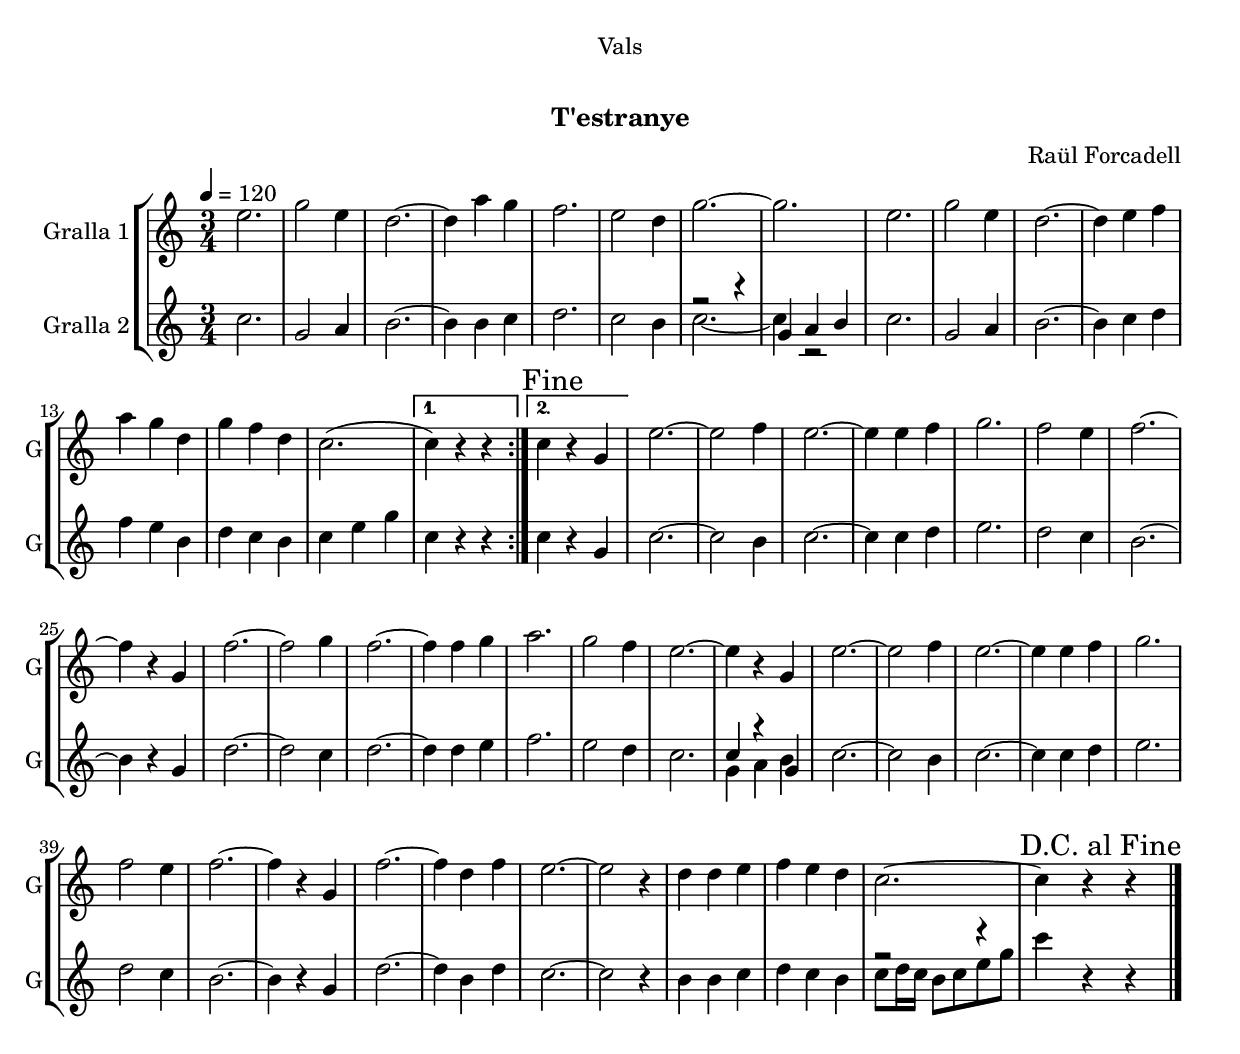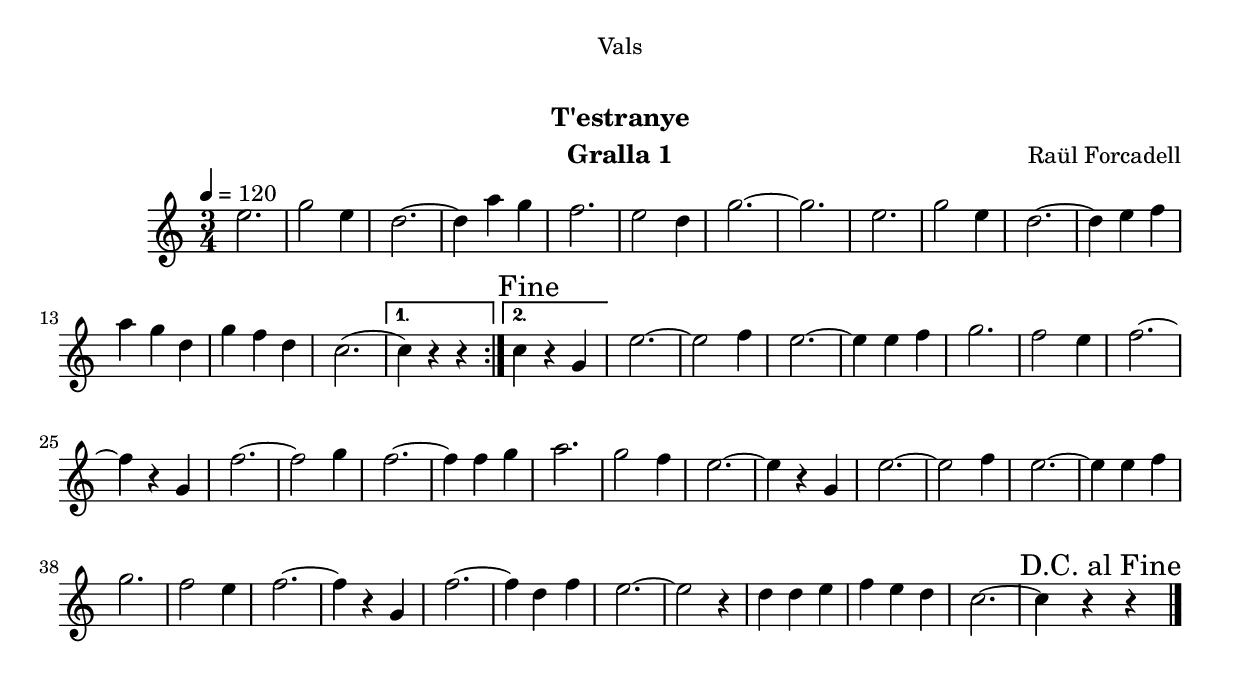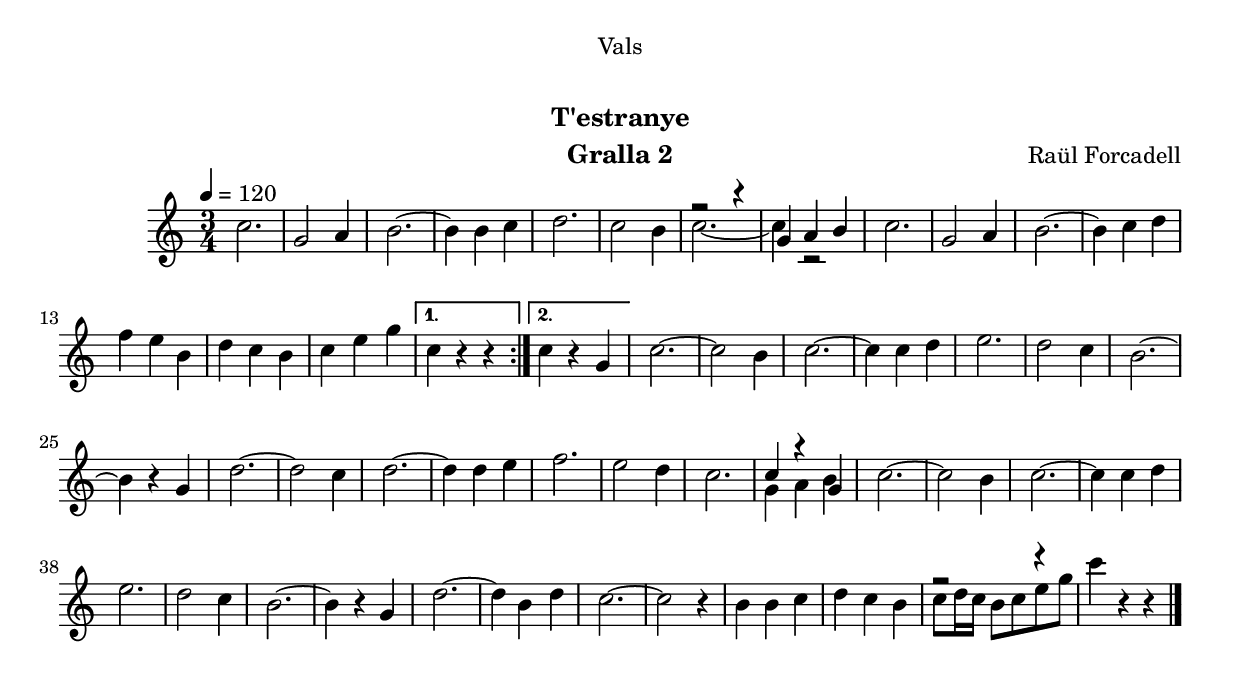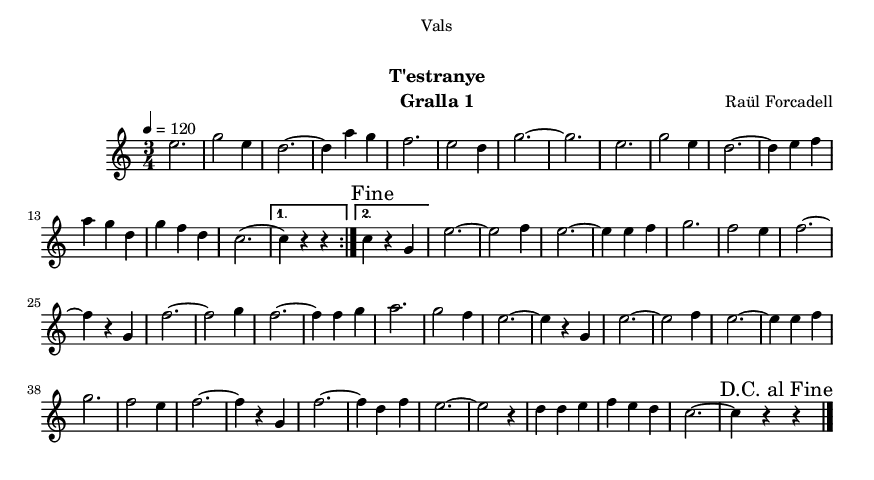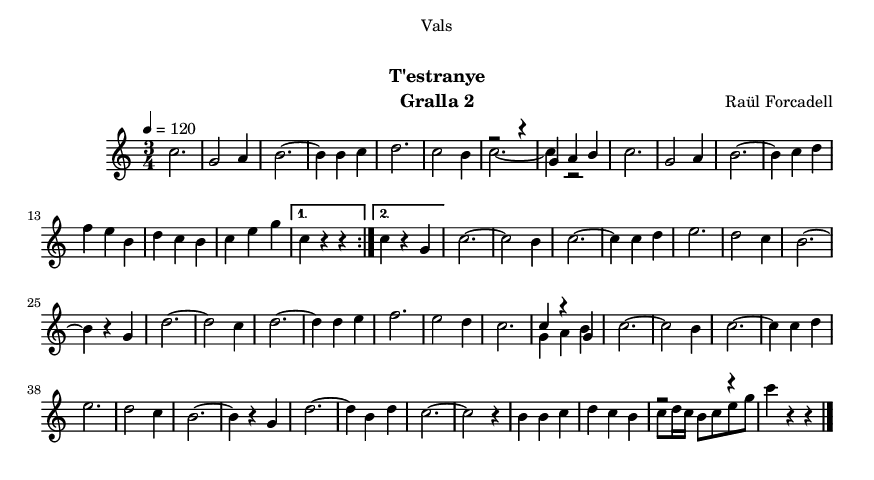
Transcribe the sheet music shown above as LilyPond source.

\version "2.16.0"

\header {
  dedication="Vals"
  title="  "
  subtitle="T'estranye"
  subsubtitle=""
  poet=""
  meter=""
  piece=""
  composer="Raül Forcadell"
  arranger=""
  opus=""
  instrument=""
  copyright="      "
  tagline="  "
}

liniaroAa =
\relative e''
{
  \tempo 4=120
  \clef treble
  \key c \major
  \time 3/4
  \repeat volta 2 { e2.  |
  g2 e4  |
  d2. ~  |
  d4 a' g  |
  %05
  f2.  |
  e2 d4  |
  g2. ~  |
  g2.  |
  e2.  |
  %10
  g2 e4  |
  d2. ~  |
  d4 e f  |
  a4 g d  |
  g4 f d  |
  %15
  c2. ( }
  \alternative { { c4 ) r r }
  { \mark "Fine" c4 r g } }
  e'2. ~  |
  e2 f4  | % troigo!
  %20
  e2. ~  |
  e4 e f  |
  g2.  |
  f2 e4  |
  f2. ~  |
  %25
  f4 r g,  |
  f'2. ~  |
  f2 g4  |
  f2. ~  |
  f4 f g  |
  %30
  a2.  |
  g2 f4  |
  e2. ~  |
  e4 r g,  |
  e'2. ~  |
  %35
  e2 f4  | % troigo!
  e2. ~  |
  e4 e f  |
  g2.  |
  f2 e4  |
  %40
  f2. ~  |
  f4 r g,  |
  f'2. ~  |
  f4 d f  |
  e2. ~  |
  %45
  e2 r4  |
  d4 d e  |
  f4 e d  |
  c2. ~  |
  \mark "D.C. al Fine" c4 r r  \bar "|."
}

liniaroAb =
\relative c''
{
  \tempo 4=120
  \clef treble
  \key c \major
  \time 3/4
  \repeat volta 2 { c2.  |
  g2 a4  |
  b2. ~  |
  b4 b c  |
  %05
  d2.  |
  c2 b4  |
  << { r2 r4 } \\ { c2. ~ } >>  |
  << { g4 a b } \\ { c4 r2 } >>  | % kompletite
  c2.  |
  %10
  g2 a4  |
  b2. ~  |
  b4 c d  |
  f4 e b  |
  d4 c b  |
  %15
  c4 e g }
  \alternative { { c,4 r r }
  { c4 r g } }
  c2. ~  |
  c2 b4  | % troigo!
  %20
  c2. ~  |
  c4 c d  |
  e2.  |
  d2 c4  |
  b2. ~  |
  %25
  b4 r g  |
  d'2. ~  |
  d2 c4  |
  d2. ~  |
  d4 d e  |
  %30
  f2.  |
  e2 d4  |
  c2.   |
  << { c4 r g } \\ { g4 a b } >>  |
  c2. ~  |
  %35
  c2 b4  | % troigo!
  c2. ~  |
  c4 c d  |
  e2.  |
  d2 c4  |
  %40
  b2. ~  |
  b4 r g  |
  d'2. ~  |
  d4 b d  |
  c2. ~  |
  %45
  c2 r4  |
  b4 b c  |
  d4 c b  |
  << { r2 r4 } \\ { c8 d16 c b8 c e g } >>  |
  c4 r r  \bar "|."
}

\book {

\paper {
  print-page-number = false
}

\bookpart {
  \score {
    \new StaffGroup {
      \override Score.RehearsalMark #'self-alignment-X = #LEFT
      <<
        \new Staff \with {instrumentName = #"Gralla 1" shortInstrumentName = #"G"} \liniaroAa
        \new Staff \with {instrumentName = #"Gralla 2" shortInstrumentName = #"G"} \liniaroAb
      >>
    }
    \layout {}
  }\score { \unfoldRepeats
    \new StaffGroup {
      \override Score.RehearsalMark #'self-alignment-X = #LEFT
      <<
        \new Staff \with {instrumentName = #"Gralla 1" shortInstrumentName = #"G"} \liniaroAa
        \new Staff \with {instrumentName = #"Gralla 2" shortInstrumentName = #"G"} \liniaroAb
      >>
    }
    \midi {}
  }
}

\bookpart {
  \header {instrument="Gralla 1"}
  \score {
    \new StaffGroup {
      \override Score.RehearsalMark #'self-alignment-X = #LEFT
      <<
        \new Staff \liniaroAa
      >>
    }
    \layout {}
  }\score { \unfoldRepeats
    \new StaffGroup {
      \override Score.RehearsalMark #'self-alignment-X = #LEFT
      <<
        \new Staff \liniaroAa
      >>
    }
    \midi {}
  }
}

\bookpart {
  \header {instrument="Gralla 2"}
  \score {
    \new StaffGroup {
      \override Score.RehearsalMark #'self-alignment-X = #LEFT
      <<
        \new Staff \liniaroAb
      >>
    }
    \layout {}
  }\score { \unfoldRepeats
    \new StaffGroup {
      \override Score.RehearsalMark #'self-alignment-X = #LEFT
      <<
        \new Staff \liniaroAb
      >>
    }
    \midi {}
  }
}

}

\book {

\paper {
  print-page-number = false
  #(set-paper-size "a6landscape")
  #(layout-set-staff-size 14)
}

\bookpart {
  \header {instrument="Gralla 1"}
  \score {
    \new StaffGroup {
      \override Score.RehearsalMark #'self-alignment-X = #LEFT
      <<
        \new Staff \liniaroAa
      >>
    }
    \layout {}
  }
}

\bookpart {
  \header {instrument="Gralla 2"}
  \score {
    \new StaffGroup {
      \override Score.RehearsalMark #'self-alignment-X = #LEFT
      <<
        \new Staff \liniaroAb
      >>
    }
    \layout {}
  }
}

}

